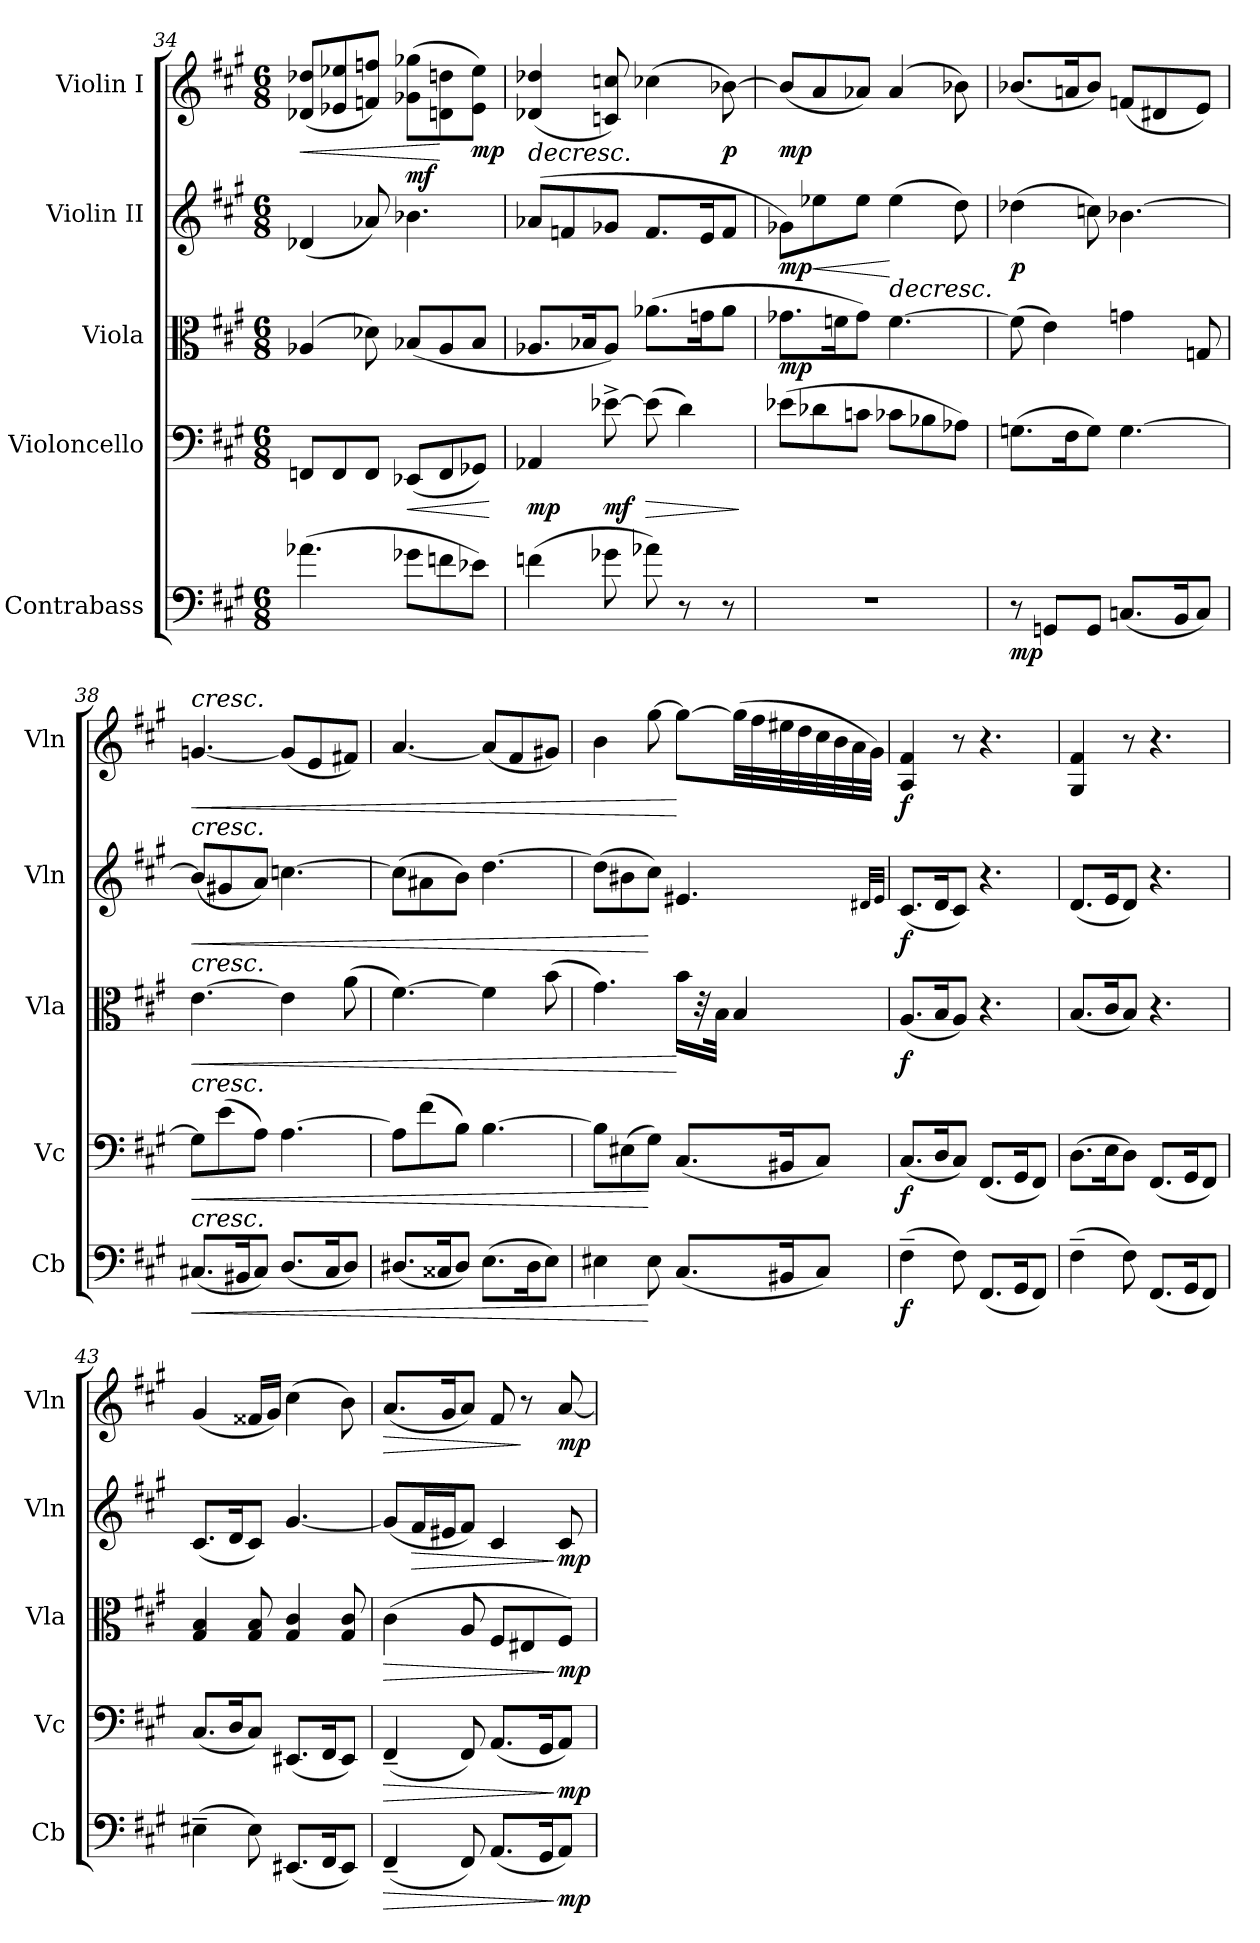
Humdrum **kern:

**kern	**dynam	**kern	**dynam	**kern	**dynam	**kern	**dynam	**kern	**dynam
*part5	*part5	*part4	*part4	*part3	*part3	*part2	*part2	*part1	*part1
*staff5	*staff5	*staff4	*staff4	*staff3	*staff3	*staff2	*staff2	*staff1	*staff1
*I"Contrabass	*	*I"Violoncello	*	*I"Viola	*	*I"Violin II	*	*I"Violin I	*
*I'Cb	*	*I'Vc	*	*I'Vla	*	*I'Vln	*	*I'Vln	*
*clefF4	*	*clefF4	*	*clefC3	*	*clefG2	*	*clefG2	*
*ITrd7c12	*	*	*	*	*	*	*	*	*
*k[f#c#g#]	*	*k[f#c#g#]	*	*k[f#c#g#]	*	*k[f#c#g#]	*	*k[f#c#g#]	*
*M6/8	*	*M6/8	*	*M6/8	*	*M6/8	*	*M6/8	*
=34	=34	=34	=34	=34	=34	=34	=34	=34	=34
!	!	!	!	!	!	!	!	!	!LO:HP:b
(>4.A-X\	.	8FFn/L	.	(4A-X/	.	(4d-X/	.	(8d-X/ 8dd-X/L	<
.	.	8FF/	.	.	.	.	.	8e-X/ 8ee-X/	.
.	.	8FF/J	.	8d-X\)	.	8a-X/)	.	8fn/ 8ffn/J)	.
!	!	!	!LO:HP:b	!	!	!	!LO:DY:a	!	!
8G-X\L	.	(8EE-X/L	<	(8B-X/L	.	4.b-X\	mf	(8g-X\ 8gg-X\L	.
8Fn\	.	8FF/	.	8A-/	.	.	.	8dn\ 8ddn\	[
!	!	!	!	!	!	!	!	!	!LO:DY:b
8E-X\J)	.	8GG-X/J)	.	8B-/J	.	.	.	8e-\ 8ee-\J)	mp
.	.	.	[	.	.	.	.	.	.
=35	=35	=35	=35	=35	=35	=35	=35	=35	=35
!	!	!	!LO:DY:b	!	!	!	!	!	!LO:HP:b
(4Fn\	.	4AA-X/	mp	8.A-X/L	.	(8a-X/L	.	(4d-X/ 4dd-X/	>
.	.	.	.	.	.	8fn/	.	.	.
.	.	.	.	16B-X/K	.	.	.	.	.
!	!	!	!LO:DY:b	!	!	!	!	!	!
8G-X\	.	[8e-X^\	mf	8A-/J)	.	8g-X/J	.	8cn/ 8ccn/)	.
!	!	!	!LO:HP:b	!	!	!	!	!	!
8A-X\)	.	(8e-\]	>	(8.a-X\L	.	8.f/L	.	(4cc-X\	.
8r	.	4d\)	.	.	.	.	.	.	.
.	.	.	.	16gn\K	.	16e/K	.	.	.
!	!	!	!	!	!	!	!	!	!LO:DY:b
8r	.	.	.	8a-\J	.	8f/J	.	[8b-X\)	p
.	.	.	]	.	.	.	.	.	]
=36	=36	=36	=36	=36	=36	=36	=36	=36	=36
!	!	!	!LO:DY:b	!	!	!	!	!	!
!	!	!	!LO:DY:n=1:b	!	!LO:DY:b	!	!LO:DY:b	!	!LO:DY:b
2.r	.	(8e-X\L	p mp	8.g-X\L	mp	8g-X\L)	mp	(8b-/L]	mp
!	!	!	!	!	!	!	!LO:HP:b	!	!
.	.	8d-X\	.	.	.	8ee-X\	<	8a/	.
.	.	.	.	16fn\K	.	.	.	.	.
.	.	8cn\J	.	8g-\J)	.	8ee-\J	.	8a-X/J)	.
!	!	!	!	!	!	!	!LO:HP:n=1:b	!	!
.	.	8c-X\L	.	[4.f\	.	(4ee-\	[ >	(4a-/	.
.	.	8B-X\	.	.	.	.	.	.	.
.	.	8A-X\J)	.	.	.	8dd\)	.	8b-X\)	.
=37	=37	=37	=37	=37	=37	=37	=37	=37	=37
!	!LO:DY:b	!	!	!	!	!	!LO:DY:b	!	!
8r	mp	(8.Gn\L	.	(8f\]	.	(4dd-X\	p	(8.b-X/L	.
8GGGn/L	.	.	.	4e\)	.	.	.	.	.
.	.	16F#\K	.	.	.	.	.	16an/K	.
8GGG/J	.	8G\J)	.	.	.	8ccn\)	.	8b-/J)	.
(8.CCn/L	.	[4.G\	.	4gn\	.	[4.b-X\	]	(8fn/L	.
.	.	.	.	.	.	.	.	8d#X/	.
16BBB/K	.	.	.	.	.	.	.	.	.
8CC/J)	.	.	.	8Gn/	.	.	.	8e/J)	.
=38	=38	=38	=38	=38	=38	=38	=38	=38	=38
!	!	!	!	!	!	!	!	!LO:TX:a:i:t=cresc.	!
!	!	!	!	!	!	!LO:TX:a:i:t=cresc.	!	!	!
!	!	!	!	!LO:TX:a:i:t=cresc.	!	!	!	!	!
!	!	!LO:TX:a:i:t=cresc.	!	!	!	!	!	!	!
!LO:TX:a:i:t=cresc.	!	!	!	!	!	!	!	!	!
!	!LO:HP:b	!	!LO:HP:b	!	!LO:HP:b	!	!LO:HP:b	!	!LO:HP:b
(8.CC#X/L	<	8G\L]	<	[4.e\	<	(8b-/L]	<	[4.gn/	<
.	.	(8e\	.	.	.	8g#X/	.	.	.
16BBB#X/K	.	.	.	.	.	.	.	.	.
8CC#/J)	.	8A\J)	.	.	.	8a/J)	.	.	.
(8.DD/L	.	[4.A\	.	4e\]	.	[4.ccn\	.	(8g/L]	.
.	.	.	.	.	.	.	.	8e/	.
16CC#/K	.	.	.	.	.	.	.	.	.
8DD/J)	.	.	.	(8a\	.	.	.	8f#X/J)	.
=39	=39	=39	=39	=39	=39	=39	=39	=39	=39
(8.DD#X/L	.	8A\L]	.	[4.f#\)	.	(8cc\L]	.	[4.a/	.
.	.	(8f#\	.	.	.	8a#X\	.	.	.
16CC##X/K	.	.	.	.	.	.	.	.	.
8DD#/J)	.	8B\J)	.	.	.	8b\J)	.	.	.
(8.EE\L	.	[4.B\	.	4f#\]	.	[4.dd\	.	(8a/L]	.
.	.	.	.	.	.	.	.	8f#/	.
16DD#\K	.	.	.	.	.	.	.	.	.
8EE\J)	.	.	.	(8b\	.	.	.	8g#X/J)	.
=40	=40	=40	=40	=40	=40	=40	=40	=40	=40
4EE#X\	.	8B\L]	.	4.g#\)	.	(8dd\L]	.	4b\	.
.	.	(8E#X\	.	.	.	8b#X\	.	.	.
8EE#\	[	8G#\J)	[	.	.	8cc#\J)	[	[8gg#\	.
(8.CC#/L	.	(8.C#/L	.	16b\LL	[	4.e#X/	.	8gg#\L_	[
.	.	.	.	32r	.	.	.	.	.
.	.	.	.	32B\JJk	.	.	.	.	.
.	.	.	.	4B/	.	.	.	(32gg#\LL]	.
.	.	.	.	.	.	.	.	32ff#\	.
16BBB#X/K	.	16BB#X/K	.	.	.	.	.	32ee#X\	.
.	.	.	.	.	.	.	.	32dd\	.
8CC#/J)	.	8C#/J)	.	.	.	.	.	32cc#\	.
.	.	.	.	.	.	.	.	32b\	.
.	.	.	.	.	.	.	.	32a\	.
.	.	.	.	.	.	.	.	32g#\JJJ)	.
.	.	.	.	.	.	32qd#X/LLL	.	.	.
.	.	.	.	.	.	32qe#/JJJ	.	.	.
!!LO:PB:g=z
=41	=41	=41	=41	=41	=41	=41	=41	=41	=41
!	!LO:DY:b	!	!LO:DY:b	!	!LO:DY:b	!	!LO:DY:b	!	!LO:DY:b
(4FF#~\	f	(8.C#/L	f	(8.A/L	f	(8.c#/L	f	4A/ 4f#/	f
.	.	16D/K	.	16B/K	.	16d/K	.	.	.
8FF#\)	.	8C#/J)	.	8A/J)	.	8c#/J)	.	8r	.
(8.FFF#/L	.	(8.FF#/L	.	4.r	.	4.r	.	4.r	.
16GGG#/K	.	16GG#/K	.	.	.	.	.	.	.
8FFF#/J)	.	8FF#/J)	.	.	.	.	.	.	.
=42	=42	=42	=42	=42	=42	=42	=42	=42	=42
(4FF#~\	.	(8.D\L	.	(8.B/L	.	(8.d/L	.	4G#/ 4f#/	.
.	.	16E\K	.	16c#/K	.	16e/K	.	.	.
8FF#\)	.	8D\J)	.	8B/J)	.	8d/J)	.	8r	.
(8.FFF#/L	.	(8.FF#/L	.	4.r	.	4.r	.	4.r	.
16GGG#/K	.	16GG#/K	.	.	.	.	.	.	.
8FFF#/J)	.	8FF#/J)	.	.	.	.	.	.	.
=43	=43	=43	=43	=43	=43	=43	=43	=43	=43
(4EE#X~\	.	(8.C#/L	.	4G#/ 4B/	.	(8.c#/L	.	(4g#/	.
.	.	16D/K	.	.	.	16d/K	.	.	.
8EE#\)	.	8C#/J)	.	8G#/ 8B/	.	8c#/J)	.	16f##X/LL	.
.	.	.	.	.	.	.	.	16g#/JJ)	.
(8.EEE#X/L	.	(8.EE#X/L	.	4G#/ 4c#/	.	[4.g#/	.	(4cc#\	.
16FFF#/K	.	16FF#/K	.	.	.	.	.	.	.
8EEE#/J)	.	8EE#/J)	.	8G#/ 8c#/	.	.	.	8b\)	.
=44	=44	=44	=44	=44	=44	=44	=44	=44	=44
!	!LO:HP:b	!	!LO:HP:b	!	!LO:HP:b	!	!	!	!LO:HP:b
(4FFF#~/	>	(4FF#~/	>	(4c#\	>	(8g#/L]	.	(8.a/L	>
!	!	!	!	!	!	!	!LO:HP:b	!	!
.	.	.	.	.	.	16f#/L	>	.	.
.	.	.	.	.	.	16e#X/J	.	16g#/K	.
8FFF#/)	.	8FF#/)	.	8A/	.	8f#/J)	.	8a/J)	.
(8.AAA/L	.	(8.AA/L	.	8F#/L	.	4c#/	.	8f#/	.
.	.	.	.	8E#X/	.	.	.	8r	]
16GGG#/K	.	16GG#/K	.	.	.	.	.	.	.
!	!LO:DY:n=1:b	!	!LO:DY:n=1:b	!	!LO:DY:n=1:b	!	!LO:DY:n=1:b	!	!LO:DY:b
8AAA/J)	] mp	8AA/J)	] mp	8F#/J)	] mp	8c#/	] mp	[8a/	mp
=	=	=	=	=	=	=	=	=	=
*-	*-	*-	*-	*-	*-	*-	*-	*-	*-
